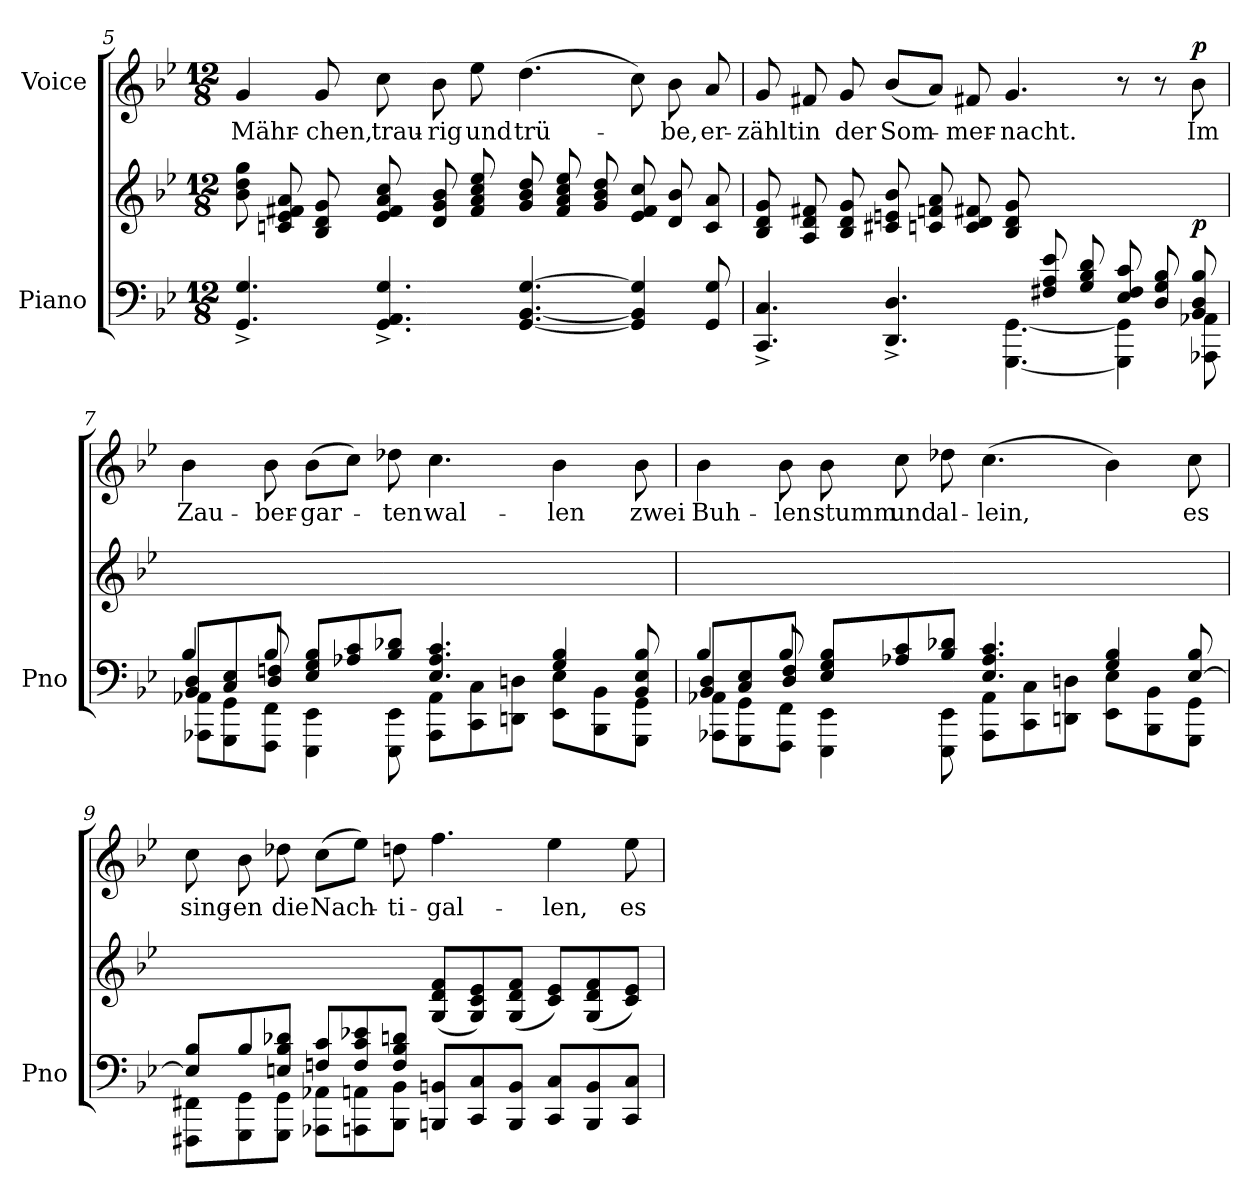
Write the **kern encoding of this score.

**kern	**kern	**dynam	**kern	**text	**dynam
*part2	*part2	*part2	*part1	*part1	*part1
*staff3	*staff2	*staff2/3	*staff1	*staff1	*staff1
*I"Piano	*	*	*I"Voice	*	*
*I'Pno	*	*	*	*	*
*clefF4	*clefG2	*	*clefG2	*	*
*k[b-e-]	*k[b-e-]	*	*k[b-e-]	*	*
*M12/8	*M12/8	*	*M12/8	*	*
=5	=5	=5	=5	=5	=5
4.GG/^> 4.G/^>	8b-\ 8dd\ 8gg\	.	4g/	Mähr-	.
.	8cn/ 8e-/ 8f#X/ 8a/	.	.	.	.
.	8B-/ 8d/ 8g/	.	8g/	-chen,	.
4.GG/^> 4.AA/^> 4.G/^>	8e-/ 8f#/ 8a/ 8cc/	.	8cc\	trau-	.
.	8d/ 8g/ 8b-/	.	8b-\	-rig	.
.	8f#/ 8a/ 8cc/ 8ee-/	.	8ee-\	und	.
[4.GG/ [4.BB-/ [4.G/	8g/ 8b-/ 8dd/	.	(4.dd\	trü-	.
.	8f#/ 8a/ 8cc/ 8ee-/	.	.	.	.
.	8g/ 8b-/ 8dd/	.	.	.	.
4GG/] 4BB-/] 4G/]	8e-/ 8f#/ 8cc/	.	8cc\)	.	.
.	8d/ 8b-/	.	8b-\	-be,	.
8GG/ 8G/	8c/ 8a/	.	8a/	er-	.
=6	=6	=6	=6	=6	=6
*^	*	*	*	*	*
2..ryy	4.CC/^> 4.C/^>	8B-/ 8d/ 8g/	.	8g/	-zählt	.
.	.	8A/ 8d/ 8f#X/	.	8f#X/	in	.
.	.	8B-/ 8d/ 8g/	.	8g/	der	.
.	4.DD/^> 4.D/^>	8c#X/ 8en/ 8b-/	.	(8b-/L	Som-	.
.	.	8cn/ 8fn/ 8a/	.	8a/J)	.	.
.	.	8c/ 8d/ 8f#X/	.	8f#X/	-mer-	.
.	[4.GGG\ [<4.GG\	8B-/ 8d/ 8g/	.	4.g/	-nacht.	.
8F#X/ 8A/ 8e-/	.	2ryy	.	.	.	.
8G/ 8B-/ 8d/	.	.	.	.	.	.
8E-/ 8F#/ 8c/	4GGG\] 4GG\]	.	.	8r	.	.
8D/ 8G/ 8B-/	.	.	.	8r	.	.
!	!	!	!LO:DY:b	!	!	!LO:DY:a
8BB-/ 8D/ 8B-/	8AAA-X\ 8AA-X\	8ryy	p	8b-\	Im	p
=7	=7	=7	=7	=7	=7	=7
*	*^	*	*	*	*	*
4B-/	8BB-/ 8D/L	8AAA-X\ 8AA-X\L	4.ryy	.	4b-\	Zau-	.
.	8C/ 8E-/	8GGG\ 8GG\	.	.	.	.	.
8B-/	8D/ 8Fn/J	8FFF\ 8FF\J	.	.	8b-\	-ber-	.
8E-/ 8G/ 8B-/L	1ryy	4EEE-\ 4EE-\	4ryy	.	(8b-\L	-gar-	.
8A-X/ 8c/	.	.	.	.	8cc\J)	.	.
8B-/ 8d-X/J	.	8EEE-\ 8EE-\	8ryy	.	8dd-X\	-ten	.
4.E-/ 4.A-/ 4.c/	.	8AAA-\ 8AA-\L	4ryy	.	4.cc\	wal-	.
.	.	8CC\ 8C\	.	.	.	.	.
.	.	8DDn\ 8Dn\J	8ryy	.	.	.	.
4G/ 4B-/	.	8EE-\ 8E-\L	4ryy	.	4b-\	-len	.
.	.	8BBB-\ 8BB-\	.	.	.	.	.
8BB-/ 8E-/ 8B-/	8ryy	8GGG\ 8GG\J	8ryy	.	8b-\	zwei	.
=8	=8	=8	=8	=8	=8	=8	=8
4B-/	8BB-/ 8D/L	8AAA-X\ 8AA-X\L	4.ryy	.	4b-\	Buh-	.
.	8C/ 8E-/	8GGG\ 8GG\	.	.	.	.	.
8B-/	8D/ 8F/J	8FFF\ 8FF\J	.	.	8b-\	-len	.
8E-/ 8G/ 8B-/L	1ryy	4EEE-\ 4EE-\	4ryy	.	8b-\	stumm	.
8A-X/ 8c/	.	.	.	.	8cc\	und	.
8B-/ 8d-X/J	.	8EEE-\ 8EE-\	8ryy	.	8dd-X\	al-	.
4.E-/ 4.A-/ 4.c/	.	8AAA-\ 8AA-\L	4ryy	.	(4.cc\	-lein,	.
.	.	8CC\ 8C\	.	.	.	.	.
.	.	8DDn\ 8Dn\J	8ryy	.	.	.	.
4G/ 4B-/	.	8EE-\ 8E-\L	4ryy	.	4b-\)	.	.
.	.	8BBB-\ 8BB-\	.	.	.	.	.
[>8E-/ 8B-/	8ryy	8GGG\ 8GG\J	8ryy	.	8cc\	es	.
*	*v	*v	*	*	*	*	*
=9	=9	=9	=9	=9	=9	=9
8E-/] 8B-/L	8FFF#X\ 8FF#X\L	2.ryy	.	8cc\	sing-	.
8B-/	8GGG\ 8GG\	.	.	8b-\	-en	.
8En/ 8B-/ 8d-X/J	8GGG\ 8GG\J	.	.	8dd-X\	die	.
8Fn/ 8c/L	8AAA-X\ 8AA-X\L	.	.	(8cc\L	Nach-	.
8F/ 8c/ 8e-X/	8AAAn\ 8AAn\	.	.	8ee-\J)	.	.
8F/ 8B-/ 8dn/J	8BBB-\ 8BB-\J	.	.	8ddn\	-ti-	.
2.ryy	8BBBn/ 8BBn/L	(>8G/ 8d/ 8f/L	.	4.ff\	-gal-	.
.	8CC/ 8C/	8G/ 8c/ 8e-/)	.	.	.	.
.	8BBB/ 8BB/J	(>8G/ 8d/ 8f/J	.	.	.	.
.	8CC/ 8C/L	8c/ 8e-/L)	.	4ee-\	-len,	.
.	8BBB/ 8BB/	(>8G/ 8d/ 8f/	.	.	.	.
.	8CC/ 8C/J	8c/ 8e-/J)	.	8ee-\	es	.
*v	*v	*	*	*	*	*
=	=	=	=	=	=
*-	*-	*-	*-	*-	*-
